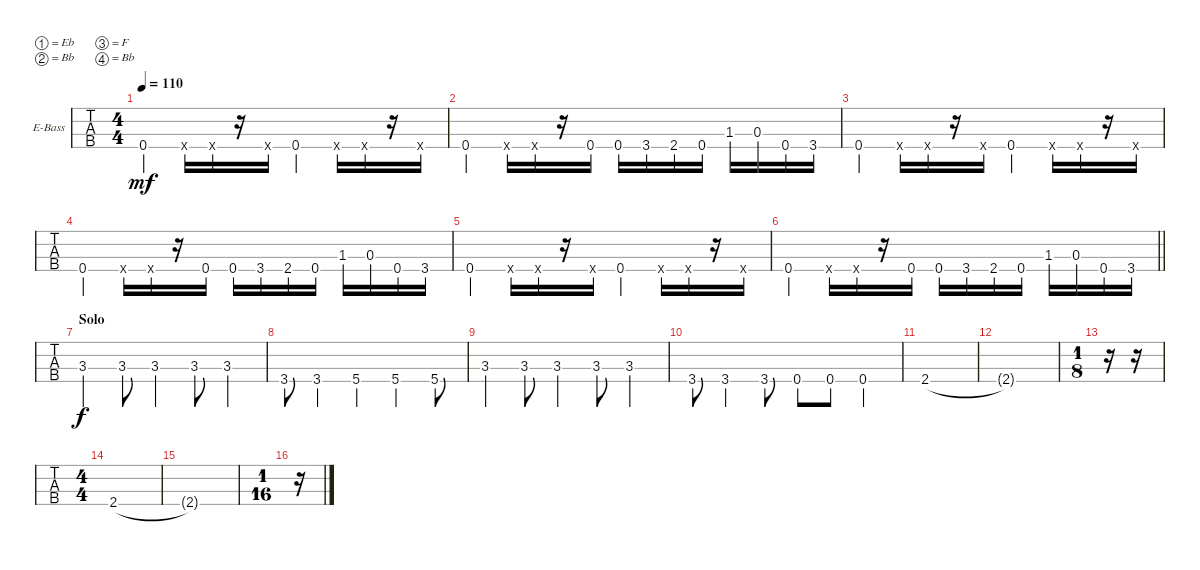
\bracketExtendMode groupsimilarinstruments
\firstSystemTrackNameOrientation horizontal
\otherSystemsTrackNameOrientation horizontal
\track ("Bass" "E-Bass") {instrument electricbassfinger}
\staff {tabs}
\tuning (Eb2 Bb1 F1 Bb0)
\ts (4 4)
\tempo 110
\clef f4
\ks c
0.4.4{dy mf} 0.4{x}.16 0.4{x}.16 r.16 0.4{x}.16 0.4.4 0.4{x}.16 0.4{x}.16 r.16 0.4{x}.16 |
0.4.4 0.4{x}.16 0.4{x}.16 r.16 0.4.16 0.4.16 3.4.16 2.4.16 0.4.16 1.3.16 0.3.16 0.4.16 3.4.16 |
0.4.4 0.4{x}.16 0.4{x}.16 r.16 0.4{x}.16 0.4.4 0.4{x}.16 0.4{x}.16 r.16 0.4{x}.16 |
0.4.4 0.4{x}.16 0.4{x}.16 r.16 0.4.16 0.4.16 3.4.16 2.4.16 0.4.16 1.3.16 0.3.16 0.4.16 3.4.16 |
0.4.4 0.4{x}.16 0.4{x}.16 r.16 0.4{x}.16 0.4.4 0.4{x}.16 0.4{x}.16 r.16 0.4{x}.16 |
\barLineRight lightlight
0.4.4 0.4{x}.16 0.4{x}.16 r.16 0.4.16 0.4.16 3.4.16 2.4.16 0.4.16 1.3.16 0.3.16 0.4.16 3.4.16 |
\section ("" "Solo")
3.3.4{dy f} 3.3.8 3.3.4 3.3.8 3.3.4 |
3.4.8 3.4.4 5.4.4 5.4.4 5.4.8 |
3.3.4 3.3.8 3.3.4 3.3.8 3.3.4 |
3.4.8 3.4.4 3.4.8 0.4.8 0.4.8 0.4.4 |
2.4.1 |
2.4{t}.1 |
\ts (1 8)
\beaming (8 1)
r.16 r.16 |
\ts (4 4)
\beaming (8 2 2 2 2)
2.4.1 |
2.4{t}.1 |
\ts (1 16)
\beaming (8)
r.16
